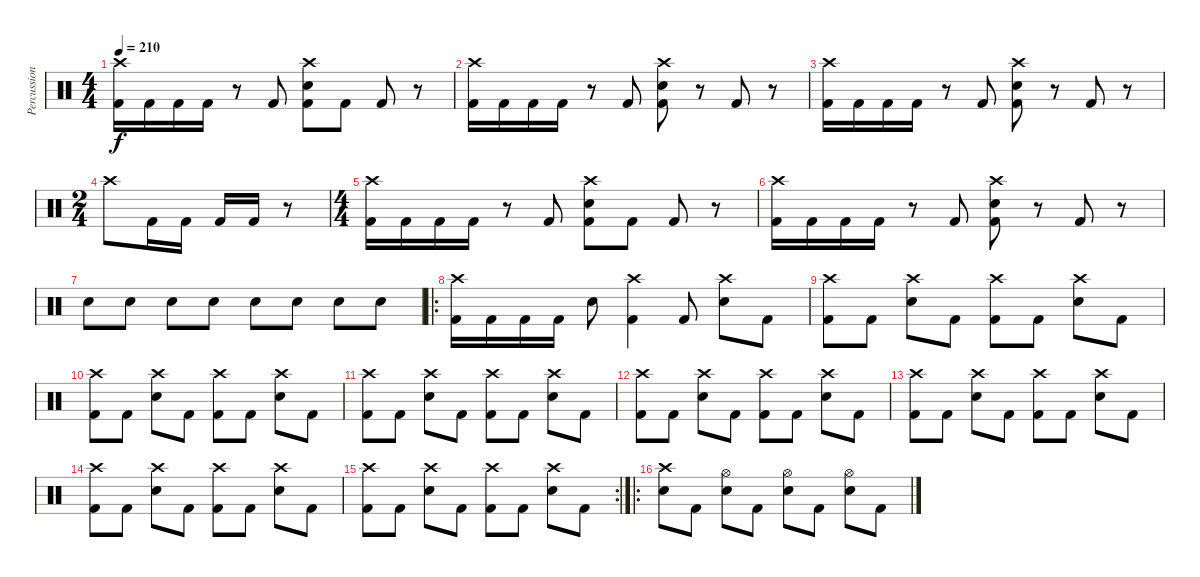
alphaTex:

\track ("Percussion" "Percussion") {instrument percussion}
\staff {score}
\articulation defaults
\ts (4 4)
\tempo 210
\clef neutral
\ks c
("Crash high (hit)" "Kick (hit) 2").16{dy f} "Kick (hit) 2".16 "Kick (hit) 2".16 "Kick (hit) 2".16 r.8 "Kick (hit) 2".8 ("Crash high (hit)" "Snare (hit) 2" "Kick (hit) 2").8 "Kick (hit) 2".8 "Kick (hit) 2".8 r.8 |
("Crash high (hit)" "Kick (hit) 2").16 "Kick (hit) 2".16 "Kick (hit) 2".16 "Kick (hit) 2".16 r.8 "Kick (hit) 2".8 ("Crash high (hit)" "Snare (hit) 2" "Kick (hit) 2").8 r.8 "Kick (hit) 2".8 r.8 |
("Crash high (hit)" "Kick (hit) 2").16 "Kick (hit) 2".16 "Kick (hit) 2".16 "Kick (hit) 2".16 r.8 "Kick (hit) 2".8 ("Crash high (hit)" "Snare (hit) 2" "Kick (hit) 2").8 r.8 "Kick (hit) 2".8 r.8 |
\ts (2 4)
"Crash high (hit)".8 "Kick (hit) 2".16 "Kick (hit) 2".16 "Kick (hit) 2".16 "Kick (hit) 2".16 r.8 |
\ts (4 4)
("Crash high (hit)" "Kick (hit) 2").16 "Kick (hit) 2".16 "Kick (hit) 2".16 "Kick (hit) 2".16 r.8 "Kick (hit) 2".8 ("Crash high (hit)" "Snare (hit) 2" "Kick (hit) 2").8 "Kick (hit) 2".8 "Kick (hit) 2".8 r.8 |
("Crash high (hit)" "Kick (hit) 2").16 "Kick (hit) 2".16 "Kick (hit) 2".16 "Kick (hit) 2".16 r.8 "Kick (hit) 2".8 ("Crash high (hit)" "Snare (hit) 2" "Kick (hit) 2").8 r.8 "Kick (hit) 2".8 r.8 |
"Snare (hit) 2".8 "Snare (hit) 2".8 "Snare (hit) 2".8 "Snare (hit) 2".8 "Snare (hit) 2".8 "Snare (hit) 2".8 "Snare (hit) 2".8 "Snare (hit) 2".8 |
\ro
("Crash high (hit)" "Kick (hit) 2").16 "Kick (hit) 2".16 "Kick (hit) 2".16 "Kick (hit) 2".16 "Snare (hit) 2".8 ("Crash high (hit)" "Kick (hit) 2").4 "Kick (hit) 2".8 ("Crash high (hit)" "Snare (hit) 2").8 "Kick (hit) 2".8 |
("Crash high (hit)" "Kick (hit) 2").8 "Kick (hit) 2".8 ("Crash high (hit)" "Snare (hit) 2").8 "Kick (hit) 2".8 ("Crash high (hit)" "Kick (hit) 2").8 "Kick (hit) 2".8 ("Crash high (hit)" "Snare (hit) 2").8 "Kick (hit) 2".8 |
("Crash high (hit)" "Kick (hit) 2").8 "Kick (hit) 2".8 ("Crash high (hit)" "Snare (hit) 2").8 "Kick (hit) 2".8 ("Crash high (hit)" "Kick (hit) 2").8 "Kick (hit) 2".8 ("Crash high (hit)" "Snare (hit) 2").8 "Kick (hit) 2".8 |
("Crash high (hit)" "Kick (hit) 2").8 "Kick (hit) 2".8 ("Crash high (hit)" "Snare (hit) 2").8 "Kick (hit) 2".8 ("Crash high (hit)" "Kick (hit) 2").8 "Kick (hit) 2".8 ("Crash high (hit)" "Snare (hit) 2").8 "Kick (hit) 2".8 |
("Crash high (hit)" "Kick (hit) 2").8 "Kick (hit) 2".8 ("Crash high (hit)" "Snare (hit) 2").8 "Kick (hit) 2".8 ("Crash high (hit)" "Kick (hit) 2").8 "Kick (hit) 2".8 ("Crash high (hit)" "Snare (hit) 2").8 "Kick (hit) 2".8 |
("Crash high (hit)" "Kick (hit) 2").8 "Kick (hit) 2".8 ("Crash high (hit)" "Snare (hit) 2").8 "Kick (hit) 2".8 ("Crash high (hit)" "Kick (hit) 2").8 "Kick (hit) 2".8 ("Crash high (hit)" "Snare (hit) 2").8 "Kick (hit) 2".8 |
("Crash high (hit)" "Kick (hit) 2").8 "Kick (hit) 2".8 ("Crash high (hit)" "Snare (hit) 2").8 "Kick (hit) 2".8 ("Crash high (hit)" "Kick (hit) 2").8 "Kick (hit) 2".8 ("Crash high (hit)" "Snare (hit) 2").8 "Kick (hit) 2".8 |
\rc 2
("Crash high (hit)" "Kick (hit) 2").8 "Kick (hit) 2".8 ("Crash high (hit)" "Snare (hit) 2").8 "Kick (hit) 2".8 ("Crash high (hit)" "Kick (hit) 2").8 "Kick (hit) 2".8 ("Crash high (hit)" "Snare (hit) 2").8 "Kick (hit) 2".8 |
\ro
("Crash high (hit)" "Snare (hit) 2").8 "Kick (hit) 2".8 ("Hi-Hat (open)" "Snare (hit) 2").8 "Kick (hit) 2".8 ("Hi-Hat (open)" "Snare (hit) 2").8 "Kick (hit) 2".8 ("Hi-Hat (open)" "Snare (hit) 2").8 "Kick (hit) 2".8
